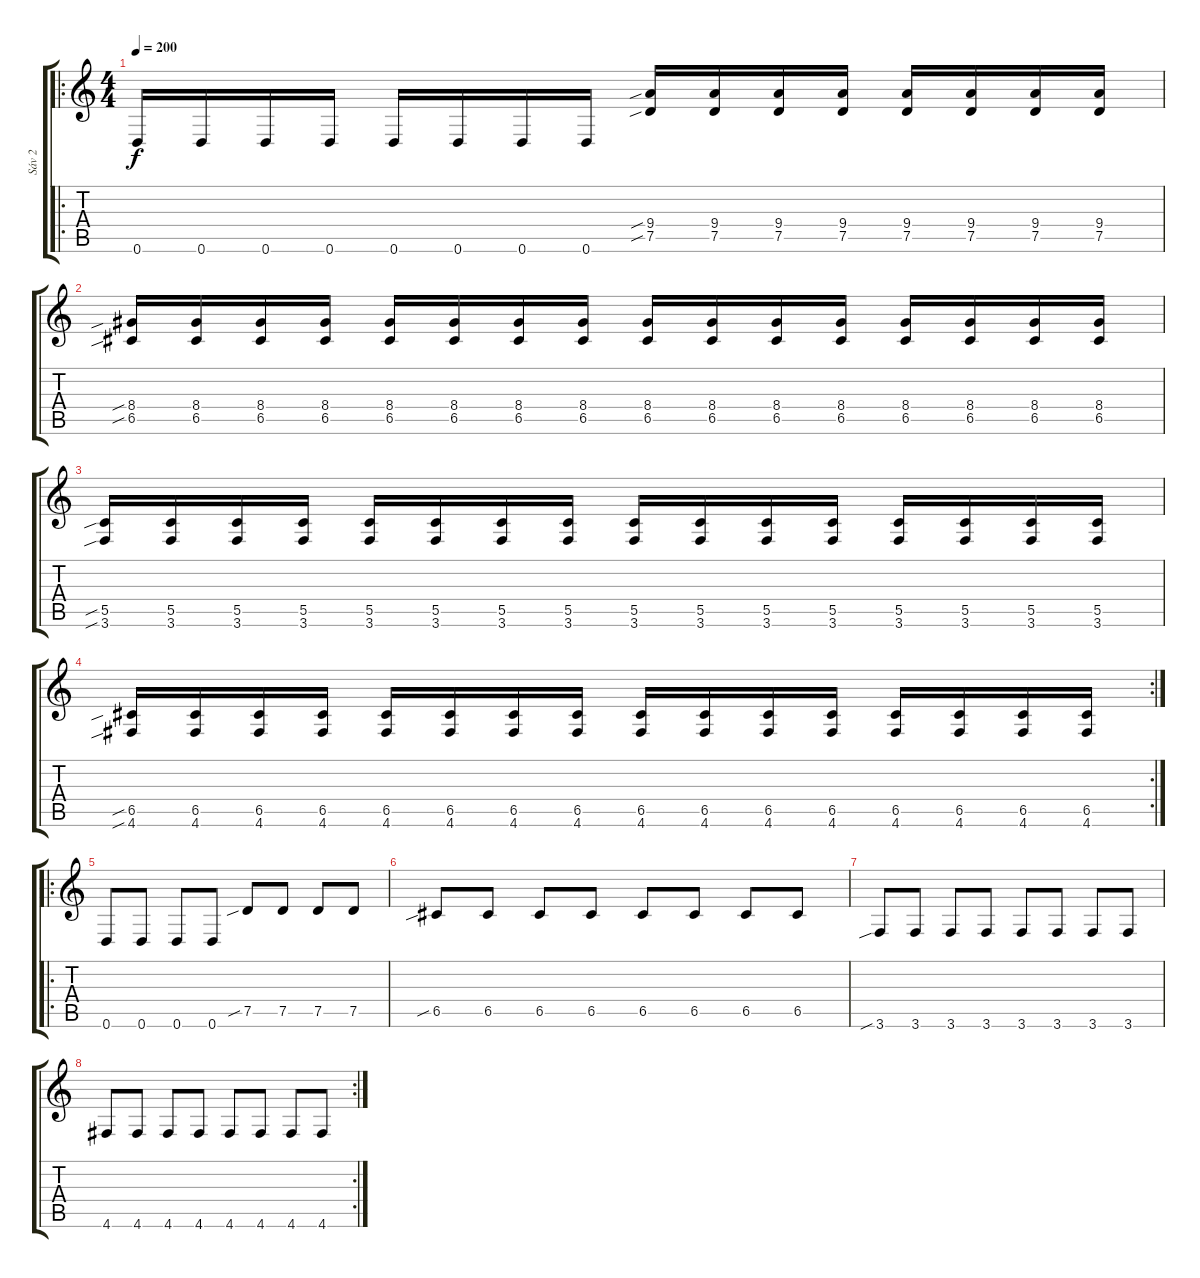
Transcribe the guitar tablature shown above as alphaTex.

\track ("Sáv 2" "Sáv 2") {instrument electricguitarclean}
\staff {score tabs}
\tuning (D4 A3 F3 C3 G2 D2) {hide}
\ro
\ts (4 4)
\tempo 200
\clef g2
\ks c
0.6.16{dy f} 0.6.16 0.6.16 0.6.16 0.6.16 0.6.16 0.6.16 0.6.16 (9.4{sib} 7.5{sib}).16 (9.4 7.5).16 (9.4 7.5).16 (9.4 7.5).16 (9.4 7.5).16 (9.4 7.5).16 (9.4 7.5).16 (9.4 7.5).16 |
(8.4{sib} 6.5{sib}).16 (8.4 6.5).16 (8.4 6.5).16 (8.4 6.5).16 (8.4 6.5).16 (8.4 6.5).16 (8.4 6.5).16 (8.4 6.5).16 (8.4 6.5).16 (8.4 6.5).16 (8.4 6.5).16 (8.4 6.5).16 (8.4 6.5).16 (8.4 6.5).16 (8.4 6.5).16 (8.4 6.5).16 |
(5.5{sib} 3.6{sib}).16 (5.5 3.6).16 (5.5 3.6).16 (5.5 3.6).16 (5.5 3.6).16 (5.5 3.6).16 (5.5 3.6).16 (5.5 3.6).16 (5.5 3.6).16 (5.5 3.6).16 (5.5 3.6).16 (5.5 3.6).16 (5.5 3.6).16 (5.5 3.6).16 (5.5 3.6).16 (5.5 3.6).16 |
\rc 2
(6.5{sib} 4.6{sib}).16 (6.5 4.6).16 (6.5 4.6).16 (6.5 4.6).16 (6.5 4.6).16 (6.5 4.6).16 (6.5 4.6).16 (6.5 4.6).16 (6.5 4.6).16 (6.5 4.6).16 (6.5 4.6).16 (6.5 4.6).16 (6.5 4.6).16 (6.5 4.6).16 (6.5 4.6).16 (6.5 4.6).16 |
\ro
0.6.8 0.6.8 0.6.8 0.6.8 7.5{sib}.8 7.5.8 7.5.8 7.5.8 |
6.5{sib}.8 6.5.8 6.5.8 6.5.8 6.5.8 6.5.8 6.5.8 6.5.8 |
3.6{sib}.8 3.6.8 3.6.8 3.6.8 3.6.8 3.6.8 3.6.8 3.6.8 |
\rc 2
4.6.8 4.6.8 4.6.8 4.6.8 4.6.8 4.6.8 4.6.8 4.6.8
